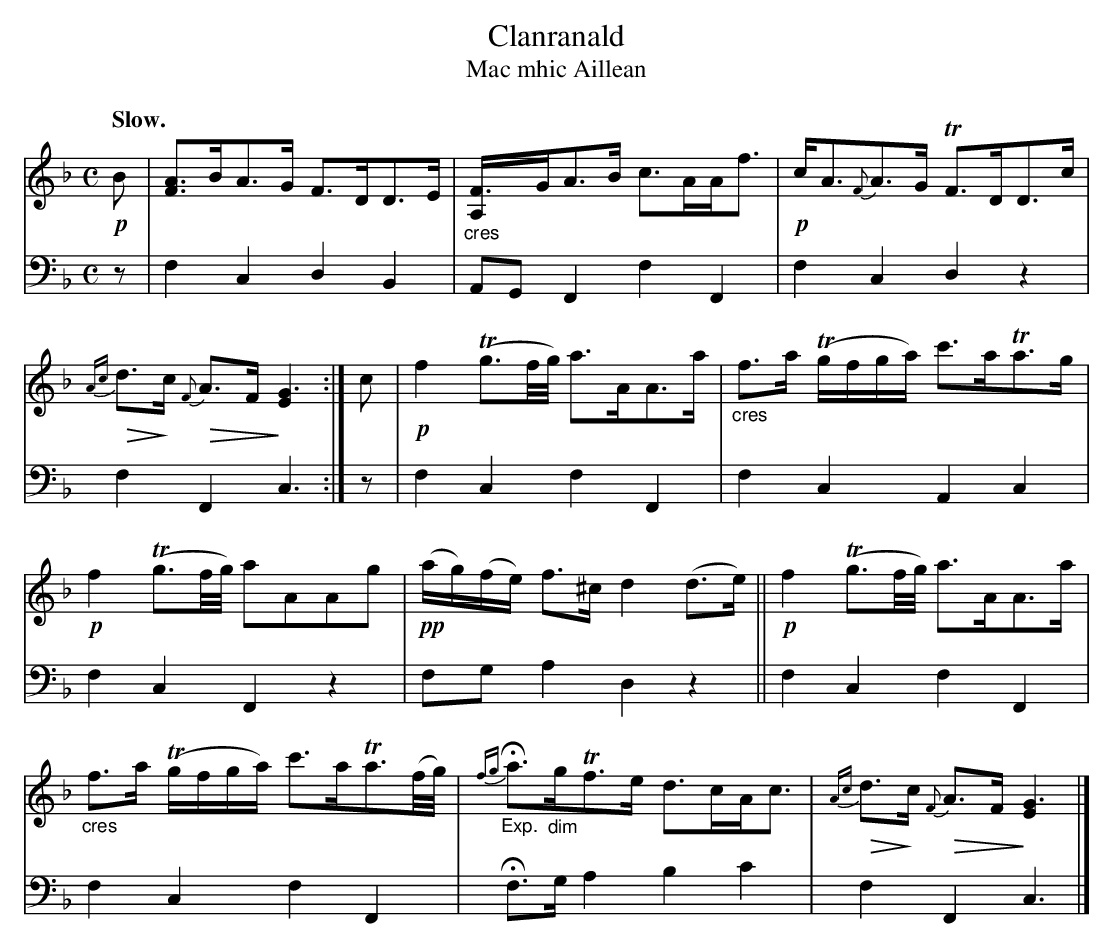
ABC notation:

X:1
T: Clanranald
T: Mac mhic Aillean
U: Q=!diminuendo(!
U: q=!diminuendo)!
M: C
L: 1/16
Q: "Slow."
K: F
V: 1 staves=2
!p!B2 | [A3F3]BA3G F3DD3E | "_cres"[F3A,]GA3B c3AAf3 |\
!p!cA3{F}A3G TF3DD3c | Q{Ac}d3qc Q{F}A3Fq[G6E4] :| c2 |\
!p!f4 (Tg3f/g/) a3AA3a | "_cres"f3a (Tgfga) c'3aTa3g |
!p!f4 (Tg3f/g/) a2A2A2g2 | !pp!(ag)(fe) f3^c d4 (d3e) ||\
!p!f4 (Tg3f/g/) a3AA3a | "_cres"f3a (Tgfga) c'3aTa3(f/g/) |\
"_Exp."{fg}Ha3"_dim"gTf3e d3cAc3 | Q{Ac}d3qc Q{F}A3F q[G6E4] |]
V: 2 clef=bass middle=d
z2 | f4c4 d4B4 | A2G2F4 f4F4 | f4c4 d4z4 | f4F4 c6 :| z2 |
f4c4 f4F4 | f4c4 A4c4 | f4c4 F4z4 | f2g2a4 d4z4 || f4c4 f4F4 |
f4c4 f4F4 | Hf3ga4 b4c'4 | f4F4 c6 |]
